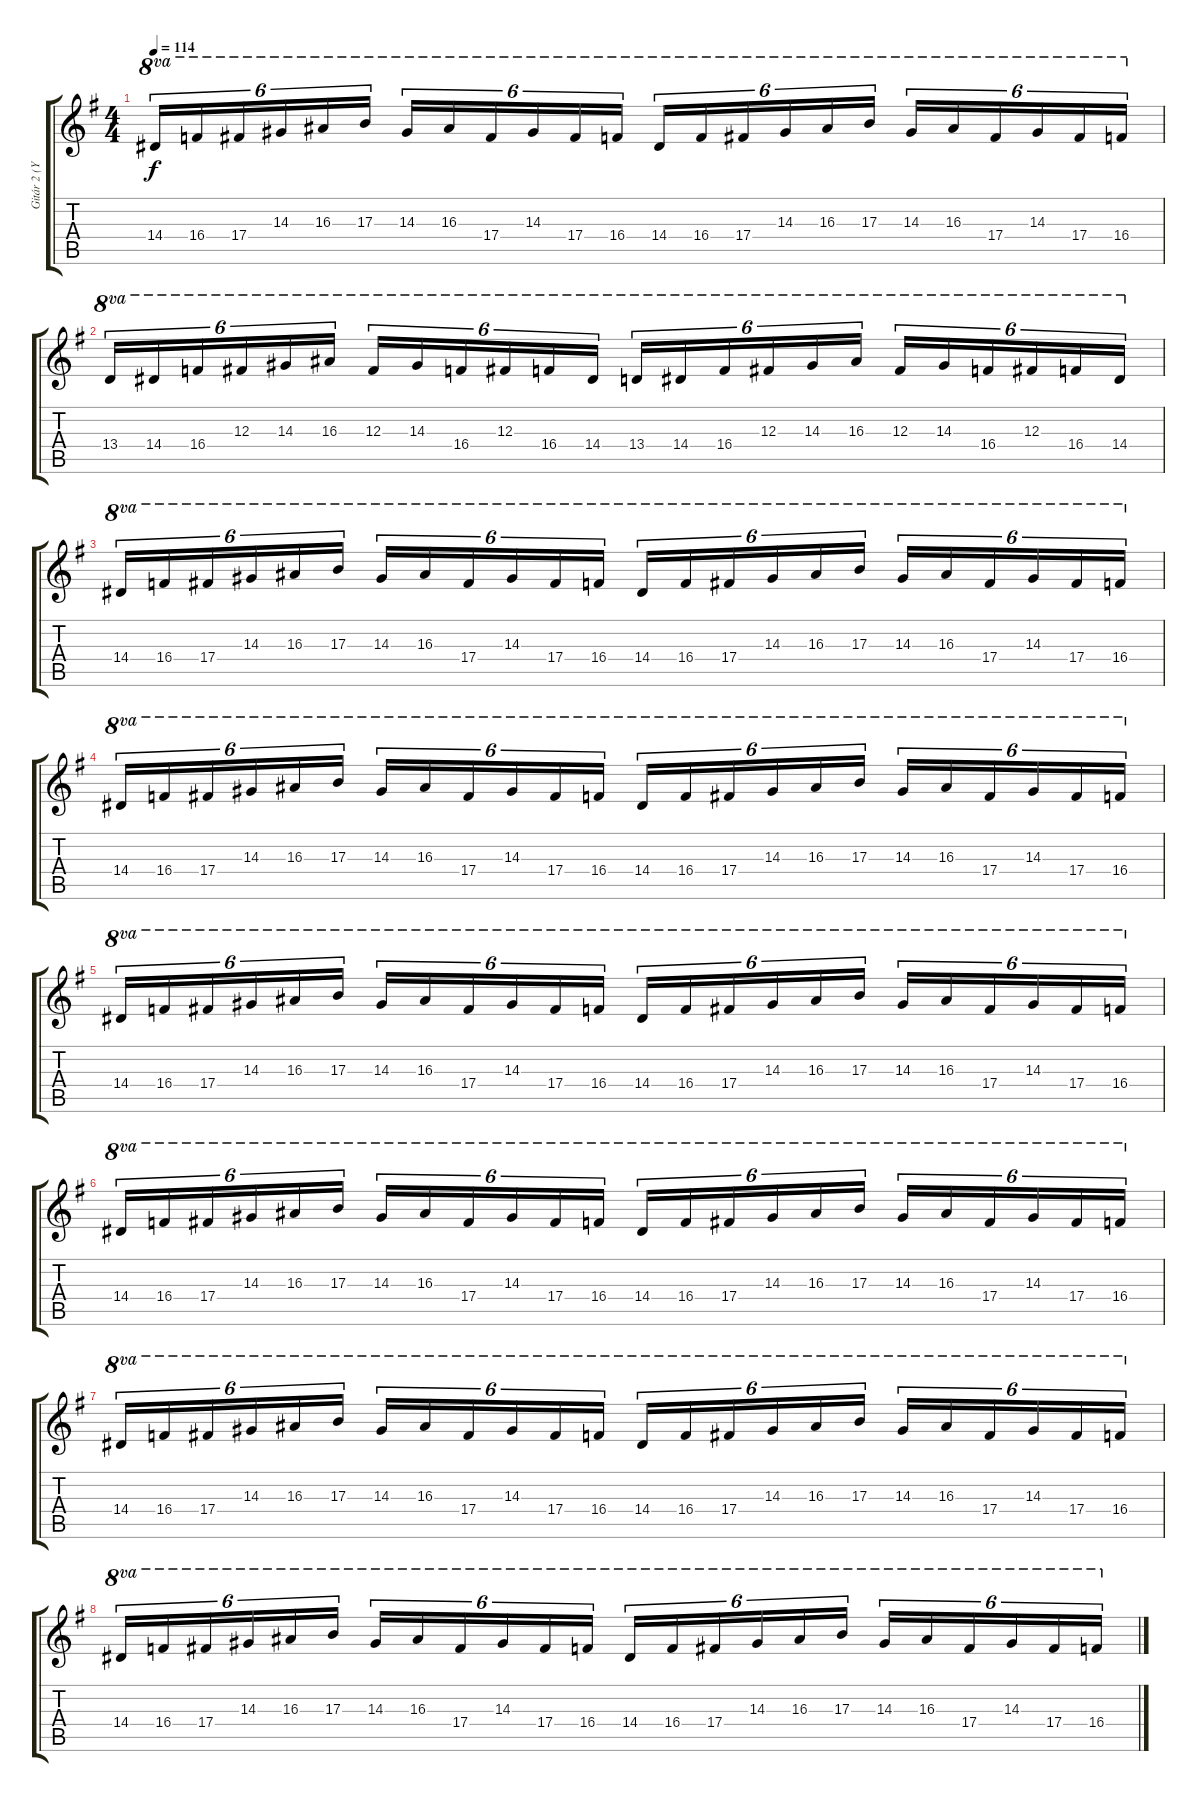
\track ("Gitár 2 (Yngwie Malmsteen)" "Gitár 2 (Y") {instrument distortionguitar}
\staff {score tabs}
\tuning (Eb4 Bb3 Gb3 Db3 Ab2 Eb2) {hide}
\ts (4 4)
\tempo 114
\clef g2
\ks g
14.4.16{tu (6 4) ot 8va dy f} 16.4.16{tu (6 4) ot 8va} 17.4.16{tu (6 4) ot 8va} 14.3.16{tu (6 4) ot 8va} 16.3.16{tu (6 4) ot 8va} 17.3.16{tu (6 4) ot 8va} 14.3.16{tu (6 4) ot 8va} 16.3.16{tu (6 4) ot 8va} 17.4.16{tu (6 4) ot 8va} 14.3.16{tu (6 4) ot 8va} 17.4.16{tu (6 4) ot 8va} 16.4.16{tu (6 4) ot 8va} 14.4.16{tu (6 4) ot 8va} 16.4.16{tu (6 4) ot 8va} 17.4.16{tu (6 4) ot 8va} 14.3.16{tu (6 4) ot 8va} 16.3.16{tu (6 4) ot 8va} 17.3.16{tu (6 4) ot 8va} 14.3.16{tu (6 4) ot 8va} 16.3.16{tu (6 4) ot 8va} 17.4.16{tu (6 4) ot 8va} 14.3.16{tu (6 4) ot 8va} 17.4.16{tu (6 4) ot 8va} 16.4.16{tu (6 4) ot 8va} |
13.4.16{tu (6 4) ot 8va} 14.4.16{tu (6 4) ot 8va} 16.4.16{tu (6 4) ot 8va} 12.3.16{tu (6 4) ot 8va} 14.3.16{tu (6 4) ot 8va} 16.3.16{tu (6 4) ot 8va} 12.3.16{tu (6 4) ot 8va} 14.3.16{tu (6 4) ot 8va} 16.4.16{tu (6 4) ot 8va} 12.3.16{tu (6 4) ot 8va} 16.4.16{tu (6 4) ot 8va} 14.4.16{tu (6 4) ot 8va} 13.4.16{tu (6 4) ot 8va} 14.4.16{tu (6 4) ot 8va} 16.4.16{tu (6 4) ot 8va} 12.3.16{tu (6 4) ot 8va} 14.3.16{tu (6 4) ot 8va} 16.3.16{tu (6 4) ot 8va} 12.3.16{tu (6 4) ot 8va} 14.3.16{tu (6 4) ot 8va} 16.4.16{tu (6 4) ot 8va} 12.3.16{tu (6 4) ot 8va} 16.4.16{tu (6 4) ot 8va} 14.4.16{tu (6 4) ot 8va} |
14.4.16{tu (6 4) ot 8va} 16.4.16{tu (6 4) ot 8va} 17.4.16{tu (6 4) ot 8va} 14.3.16{tu (6 4) ot 8va} 16.3.16{tu (6 4) ot 8va} 17.3.16{tu (6 4) ot 8va} 14.3.16{tu (6 4) ot 8va} 16.3.16{tu (6 4) ot 8va} 17.4.16{tu (6 4) ot 8va} 14.3.16{tu (6 4) ot 8va} 17.4.16{tu (6 4) ot 8va} 16.4.16{tu (6 4) ot 8va} 14.4.16{tu (6 4) ot 8va} 16.4.16{tu (6 4) ot 8va} 17.4.16{tu (6 4) ot 8va} 14.3.16{tu (6 4) ot 8va} 16.3.16{tu (6 4) ot 8va} 17.3.16{tu (6 4) ot 8va} 14.3.16{tu (6 4) ot 8va} 16.3.16{tu (6 4) ot 8va} 17.4.16{tu (6 4) ot 8va} 14.3.16{tu (6 4) ot 8va} 17.4.16{tu (6 4) ot 8va} 16.4.16{tu (6 4) ot 8va} |
14.4.16{tu (6 4) ot 8va} 16.4.16{tu (6 4) ot 8va} 17.4.16{tu (6 4) ot 8va} 14.3.16{tu (6 4) ot 8va} 16.3.16{tu (6 4) ot 8va} 17.3.16{tu (6 4) ot 8va} 14.3.16{tu (6 4) ot 8va} 16.3.16{tu (6 4) ot 8va} 17.4.16{tu (6 4) ot 8va} 14.3.16{tu (6 4) ot 8va} 17.4.16{tu (6 4) ot 8va} 16.4.16{tu (6 4) ot 8va} 14.4.16{tu (6 4) ot 8va} 16.4.16{tu (6 4) ot 8va} 17.4.16{tu (6 4) ot 8va} 14.3.16{tu (6 4) ot 8va} 16.3.16{tu (6 4) ot 8va} 17.3.16{tu (6 4) ot 8va} 14.3.16{tu (6 4) ot 8va} 16.3.16{tu (6 4) ot 8va} 17.4.16{tu (6 4) ot 8va} 14.3.16{tu (6 4) ot 8va} 17.4.16{tu (6 4) ot 8va} 16.4.16{tu (6 4) ot 8va} |
14.4.16{tu (6 4) ot 8va} 16.4.16{tu (6 4) ot 8va} 17.4.16{tu (6 4) ot 8va} 14.3.16{tu (6 4) ot 8va} 16.3.16{tu (6 4) ot 8va} 17.3.16{tu (6 4) ot 8va} 14.3.16{tu (6 4) ot 8va} 16.3.16{tu (6 4) ot 8va} 17.4.16{tu (6 4) ot 8va} 14.3.16{tu (6 4) ot 8va} 17.4.16{tu (6 4) ot 8va} 16.4.16{tu (6 4) ot 8va} 14.4.16{tu (6 4) ot 8va} 16.4.16{tu (6 4) ot 8va} 17.4.16{tu (6 4) ot 8va} 14.3.16{tu (6 4) ot 8va} 16.3.16{tu (6 4) ot 8va} 17.3.16{tu (6 4) ot 8va} 14.3.16{tu (6 4) ot 8va} 16.3.16{tu (6 4) ot 8va} 17.4.16{tu (6 4) ot 8va} 14.3.16{tu (6 4) ot 8va} 17.4.16{tu (6 4) ot 8va} 16.4.16{tu (6 4) ot 8va} |
14.4.16{tu (6 4) ot 8va} 16.4.16{tu (6 4) ot 8va} 17.4.16{tu (6 4) ot 8va} 14.3.16{tu (6 4) ot 8va} 16.3.16{tu (6 4) ot 8va} 17.3.16{tu (6 4) ot 8va} 14.3.16{tu (6 4) ot 8va} 16.3.16{tu (6 4) ot 8va} 17.4.16{tu (6 4) ot 8va} 14.3.16{tu (6 4) ot 8va} 17.4.16{tu (6 4) ot 8va} 16.4.16{tu (6 4) ot 8va} 14.4.16{tu (6 4) ot 8va} 16.4.16{tu (6 4) ot 8va} 17.4.16{tu (6 4) ot 8va} 14.3.16{tu (6 4) ot 8va} 16.3.16{tu (6 4) ot 8va} 17.3.16{tu (6 4) ot 8va} 14.3.16{tu (6 4) ot 8va} 16.3.16{tu (6 4) ot 8va} 17.4.16{tu (6 4) ot 8va} 14.3.16{tu (6 4) ot 8va} 17.4.16{tu (6 4) ot 8va} 16.4.16{tu (6 4) ot 8va} |
14.4.16{tu (6 4) ot 8va} 16.4.16{tu (6 4) ot 8va} 17.4.16{tu (6 4) ot 8va} 14.3.16{tu (6 4) ot 8va} 16.3.16{tu (6 4) ot 8va} 17.3.16{tu (6 4) ot 8va} 14.3.16{tu (6 4) ot 8va} 16.3.16{tu (6 4) ot 8va} 17.4.16{tu (6 4) ot 8va} 14.3.16{tu (6 4) ot 8va} 17.4.16{tu (6 4) ot 8va} 16.4.16{tu (6 4) ot 8va} 14.4.16{tu (6 4) ot 8va} 16.4.16{tu (6 4) ot 8va} 17.4.16{tu (6 4) ot 8va} 14.3.16{tu (6 4) ot 8va} 16.3.16{tu (6 4) ot 8va} 17.3.16{tu (6 4) ot 8va} 14.3.16{tu (6 4) ot 8va} 16.3.16{tu (6 4) ot 8va} 17.4.16{tu (6 4) ot 8va} 14.3.16{tu (6 4) ot 8va} 17.4.16{tu (6 4) ot 8va} 16.4.16{tu (6 4) ot 8va} |
14.4.16{tu (6 4) ot 8va} 16.4.16{tu (6 4) ot 8va} 17.4.16{tu (6 4) ot 8va} 14.3.16{tu (6 4) ot 8va} 16.3.16{tu (6 4) ot 8va} 17.3.16{tu (6 4) ot 8va} 14.3.16{tu (6 4) ot 8va} 16.3.16{tu (6 4) ot 8va} 17.4.16{tu (6 4) ot 8va} 14.3.16{tu (6 4) ot 8va} 17.4.16{tu (6 4) ot 8va} 16.4.16{tu (6 4) ot 8va} 14.4.16{tu (6 4) ot 8va} 16.4.16{tu (6 4) ot 8va} 17.4.16{tu (6 4) ot 8va} 14.3.16{tu (6 4) ot 8va} 16.3.16{tu (6 4) ot 8va} 17.3.16{tu (6 4) ot 8va} 14.3.16{tu (6 4) ot 8va} 16.3.16{tu (6 4) ot 8va} 17.4.16{tu (6 4) ot 8va} 14.3.16{tu (6 4) ot 8va} 17.4.16{tu (6 4) ot 8va} 16.4.16{tu (6 4) ot 8va}
